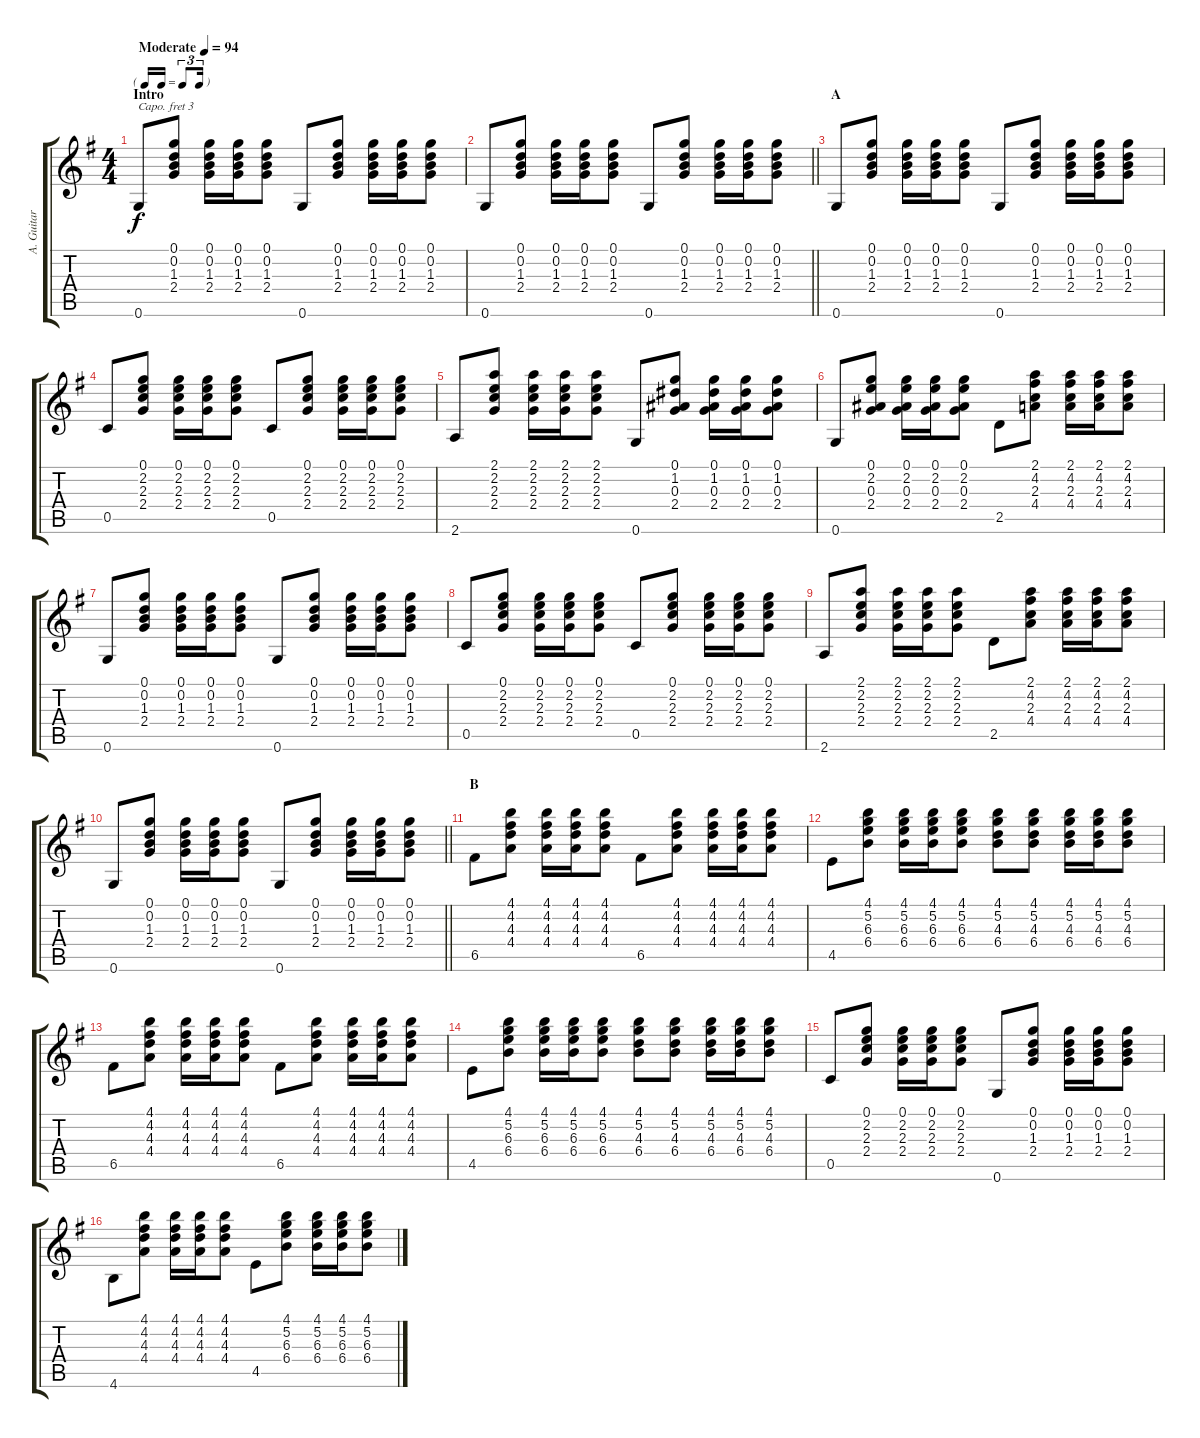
\track ("A. Guitar II" "A. Guitar ") {instrument acousticguitarsteel}
\staff {score tabs}
\capo 3
\tuning (E4 B3 G3 D3 A2 E2) {hide}
\ts (4 4)
\tf triplet16th
\section ("" "Intro")
\tempo (94 "Moderate")
\clef g2
\ks g
0.6.8{dy f instrument acousticguitarsteel} (0.1 0.2 1.3 2.4).8 (0.1 0.2 1.3 2.4).16 (0.1 0.2 1.3 2.4).16 (0.1 0.2 1.3 2.4).8 0.6.8 (0.1 0.2 1.3 2.4).8 (0.1 0.2 1.3 2.4).16 (0.1 0.2 1.3 2.4).16 (0.1 0.2 1.3 2.4).8 |
\barLineRight lightlight
0.6.8 (0.1 0.2 1.3 2.4).8 (0.1 0.2 1.3 2.4).16 (0.1 0.2 1.3 2.4).16 (0.1 0.2 1.3 2.4).8 0.6.8 (0.1 0.2 1.3 2.4).8 (0.1 0.2 1.3 2.4).16 (0.1 0.2 1.3 2.4).16 (0.1 0.2 1.3 2.4).8 |
\section ("" "A")
0.6.8 (0.1 0.2 1.3 2.4).8 (0.1 0.2 1.3 2.4).16 (0.1 0.2 1.3 2.4).16 (0.1 0.2 1.3 2.4).8 0.6.8 (0.1 0.2 1.3 2.4).8 (0.1 0.2 1.3 2.4).16 (0.1 0.2 1.3 2.4).16 (0.1 0.2 1.3 2.4).8 |
0.5.8 (0.1 2.2 2.3 2.4).8 (0.1 2.2 2.3 2.4).16 (0.1 2.2 2.3 2.4).16 (0.1 2.2 2.3 2.4).8 0.5.8 (0.1 2.2 2.3 2.4).8 (0.1 2.2 2.3 2.4).16 (0.1 2.2 2.3 2.4).16 (0.1 2.2 2.3 2.4).8 |
2.6.8 (2.1 2.2 2.3 2.4).8 (2.1 2.2 2.3 2.4).16 (2.1 2.2 2.3 2.4).16 (2.1 2.2 2.3 2.4).8 0.6.8 (0.1 1.2 0.3 2.4).8 (0.1 1.2 0.3 2.4).16 (0.1 1.2 0.3 2.4).16 (0.1 1.2 0.3 2.4).8 |
0.6.8 (0.1 2.2 0.3 2.4).8 (0.1 2.2 0.3 2.4).16 (0.1 2.2 0.3 2.4).16 (0.1 2.2 0.3 2.4).8 2.5.8 (2.1 4.2 2.3 4.4).8 (2.1 4.2 2.3 4.4).16 (2.1 4.2 2.3 4.4).16 (2.1 4.2 2.3 4.4).8 |
0.6.8 (0.1 0.2 1.3 2.4).8 (0.1 0.2 1.3 2.4).16 (0.1 0.2 1.3 2.4).16 (0.1 0.2 1.3 2.4).8 0.6.8 (0.1 0.2 1.3 2.4).8 (0.1 0.2 1.3 2.4).16 (0.1 0.2 1.3 2.4).16 (0.1 0.2 1.3 2.4).8 |
0.5.8 (0.1 2.2 2.3 2.4).8 (0.1 2.2 2.3 2.4).16 (0.1 2.2 2.3 2.4).16 (0.1 2.2 2.3 2.4).8 0.5.8 (0.1 2.2 2.3 2.4).8 (0.1 2.2 2.3 2.4).16 (0.1 2.2 2.3 2.4).16 (0.1 2.2 2.3 2.4).8 |
2.6.8 (2.1 2.2 2.3 2.4).8 (2.1 2.2 2.3 2.4).16 (2.1 2.2 2.3 2.4).16 (2.1 2.2 2.3 2.4).8 2.5.8 (2.1 4.2 2.3 4.4).8 (2.1 4.2 2.3 4.4).16 (2.1 4.2 2.3 4.4).16 (2.1 4.2 2.3 4.4).8 |
\barLineRight lightlight
0.6.8 (0.1 0.2 1.3 2.4).8 (0.1 0.2 1.3 2.4).16 (0.1 0.2 1.3 2.4).16 (0.1 0.2 1.3 2.4).8 0.6.8 (0.1 0.2 1.3 2.4).8 (0.1 0.2 1.3 2.4).16 (0.1 0.2 1.3 2.4).16 (0.1 0.2 1.3 2.4).8 |
\section ("" "B")
6.5.8 (4.1 4.2 4.3 4.4).8 (4.1 4.2 4.3 4.4).16 (4.1 4.2 4.3 4.4).16 (4.1 4.2 4.3 4.4).8 6.5.8 (4.1 4.2 4.3 4.4).8 (4.1 4.2 4.3 4.4).16 (4.1 4.2 4.3 4.4).16 (4.1 4.2 4.3 4.4).8 |
4.5.8 (4.1 5.2 6.3 6.4).8 (4.1 5.2 6.3 6.4).16 (4.1 5.2 6.3 6.4).16 (4.1 5.2 6.3 6.4).8 (4.1 5.2 4.3 6.4).8 (4.1 5.2 4.3 6.4).8 (4.1 5.2 4.3 6.4).16 (4.1 5.2 4.3 6.4).16 (4.1 5.2 4.3 6.4).8 |
6.5.8 (4.1 4.2 4.3 4.4).8 (4.1 4.2 4.3 4.4).16 (4.1 4.2 4.3 4.4).16 (4.1 4.2 4.3 4.4).8 6.5.8 (4.1 4.2 4.3 4.4).8 (4.1 4.2 4.3 4.4).16 (4.1 4.2 4.3 4.4).16 (4.1 4.2 4.3 4.4).8 |
4.5.8 (4.1 5.2 6.3 6.4).8 (4.1 5.2 6.3 6.4).16 (4.1 5.2 6.3 6.4).16 (4.1 5.2 6.3 6.4).8 (4.1 5.2 4.3 6.4).8 (4.1 5.2 4.3 6.4).8 (4.1 5.2 4.3 6.4).16 (4.1 5.2 4.3 6.4).16 (4.1 5.2 4.3 6.4).8 |
0.5.8 (0.1 2.2 2.3 2.4).8 (0.1 2.2 2.3 2.4).16 (0.1 2.2 2.3 2.4).16 (0.1 2.2 2.3 2.4).8 0.6.8 (0.1 0.2 1.3 2.4).8 (0.1 0.2 1.3 2.4).16 (0.1 0.2 1.3 2.4).16 (0.1 0.2 1.3 2.4).8 |
4.6.8 (4.1 4.2 4.3 4.4).8 (4.1 4.2 4.3 4.4).16 (4.1 4.2 4.3 4.4).16 (4.1 4.2 4.3 4.4).8 4.5.8 (4.1 5.2 6.3 6.4).8 (4.1 5.2 6.3 6.4).16 (4.1 5.2 6.3 6.4).16 (4.1 5.2 6.3 6.4).8
